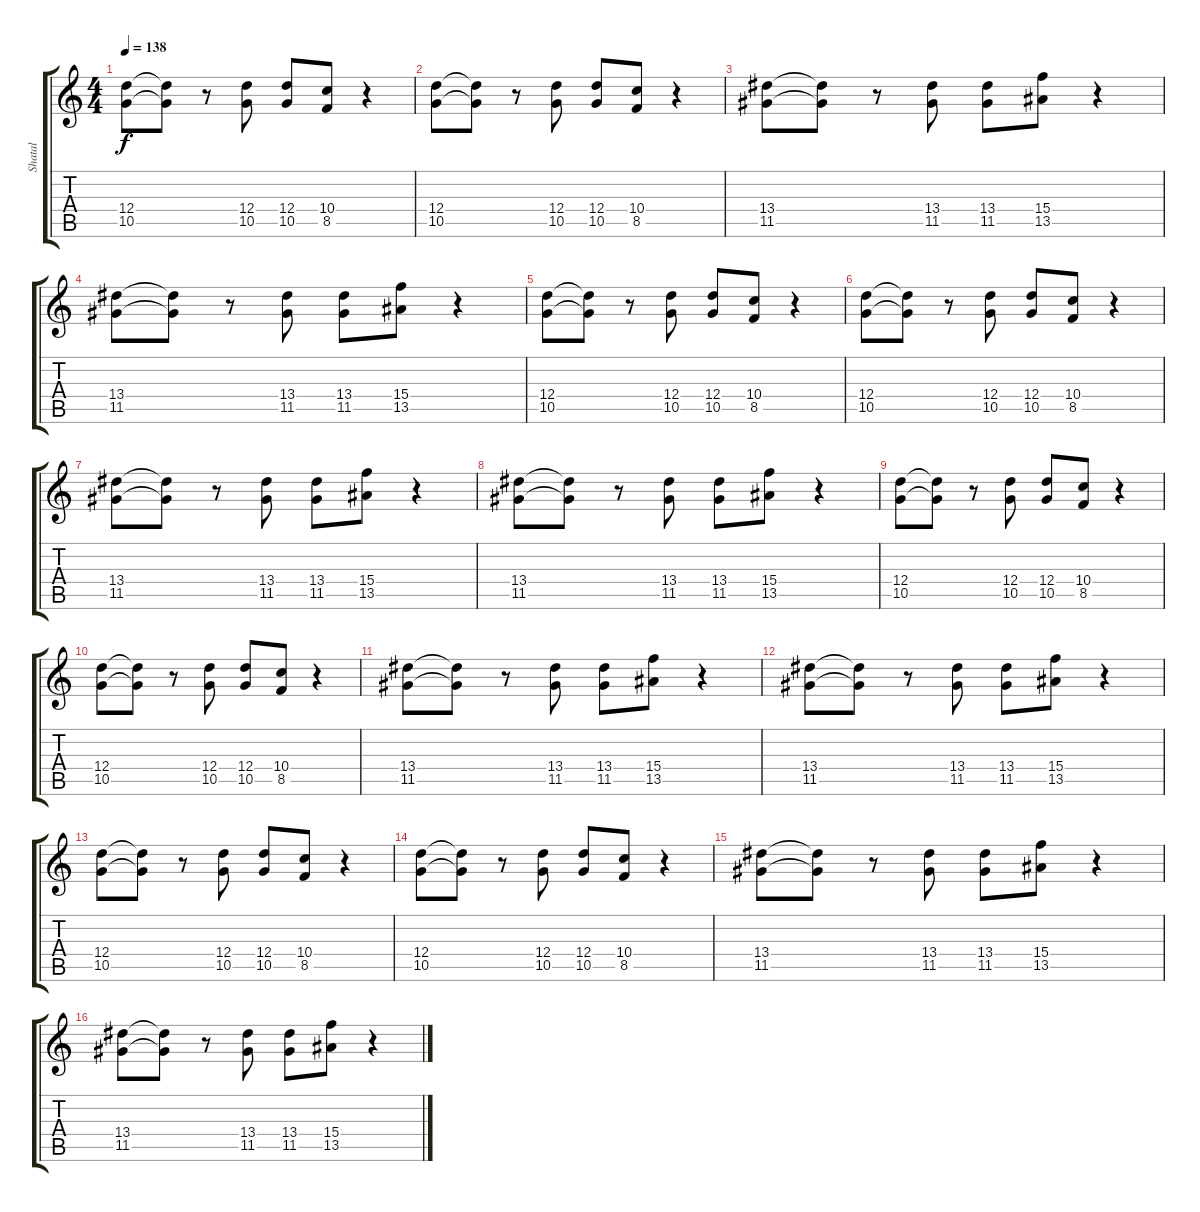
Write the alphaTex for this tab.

\track ("Shatal" "Shatal") {instrument distortionguitar}
\staff {score tabs}
\tuning (E4 B3 G3 D3 A2 E2) {hide}
\ts (4 4)
\tempo 138
\clef g2
\ks c
(12.4 10.5).8{dy f instrument distortionguitar} (12.4{t} 10.5{t}).8 r.8 (12.4 10.5).8 (12.4 10.5).8 (10.4 8.5).8 r.4 |
(12.4 10.5).8 (12.4{t} 10.5{t}).8 r.8 (12.4 10.5).8 (12.4 10.5).8 (10.4 8.5).8 r.4 |
(13.4 11.5).8 (13.4{t} 11.5{t}).8 r.8 (13.4 11.5).8 (13.4 11.5).8 (15.4 13.5).8 r.4 |
(13.4 11.5).8 (13.4{t} 11.5{t}).8 r.8 (13.4 11.5).8 (13.4 11.5).8 (15.4 13.5).8 r.4 |
(12.4 10.5).8 (12.4{t} 10.5{t}).8 r.8 (12.4 10.5).8 (12.4 10.5).8 (10.4 8.5).8 r.4 |
(12.4 10.5).8 (12.4{t} 10.5{t}).8 r.8 (12.4 10.5).8 (12.4 10.5).8 (10.4 8.5).8 r.4 |
(13.4 11.5).8 (13.4{t} 11.5{t}).8 r.8 (13.4 11.5).8 (13.4 11.5).8 (15.4 13.5).8 r.4 |
(13.4 11.5).8 (13.4{t} 11.5{t}).8 r.8 (13.4 11.5).8 (13.4 11.5).8 (15.4 13.5).8 r.4 |
(12.4 10.5).8 (12.4{t} 10.5{t}).8 r.8 (12.4 10.5).8 (12.4 10.5).8 (10.4 8.5).8 r.4 |
(12.4 10.5).8 (12.4{t} 10.5{t}).8 r.8 (12.4 10.5).8 (12.4 10.5).8 (10.4 8.5).8 r.4 |
(13.4 11.5).8 (13.4{t} 11.5{t}).8 r.8 (13.4 11.5).8 (13.4 11.5).8 (15.4 13.5).8 r.4 |
(13.4 11.5).8 (13.4{t} 11.5{t}).8 r.8 (13.4 11.5).8 (13.4 11.5).8 (15.4 13.5).8 r.4 |
(12.4 10.5).8 (12.4{t} 10.5{t}).8 r.8 (12.4 10.5).8 (12.4 10.5).8 (10.4 8.5).8 r.4 |
(12.4 10.5).8 (12.4{t} 10.5{t}).8 r.8 (12.4 10.5).8 (12.4 10.5).8 (10.4 8.5).8 r.4 |
(13.4 11.5).8 (13.4{t} 11.5{t}).8 r.8 (13.4 11.5).8 (13.4 11.5).8 (15.4 13.5).8 r.4 |
(13.4 11.5).8 (13.4{t} 11.5{t}).8 r.8 (13.4 11.5).8 (13.4 11.5).8 (15.4 13.5).8 r.4
